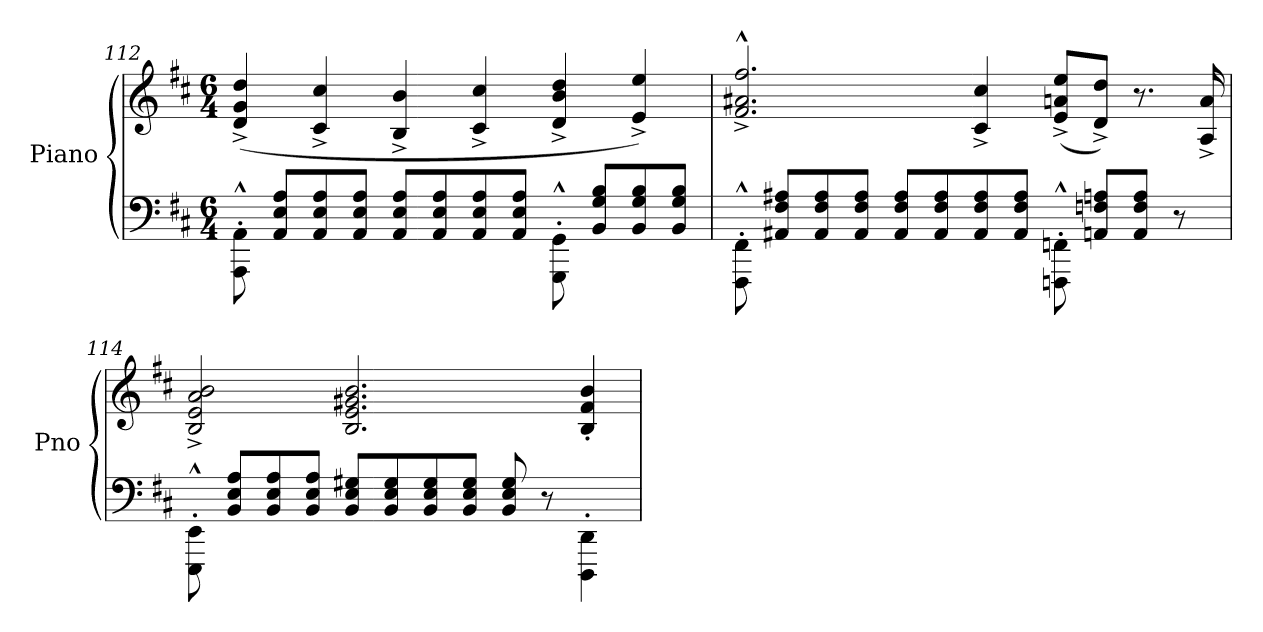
**kern	**kern
*part1	*part1
*staff2	*staff1
*I"Piano	*
*I'Pno	*
!!LO:LB:g=z
*clefF4	*clefG2
*k[f#c#]	*k[f#c#]
*M6/4	*M6/4
=112	=112
8AAA\'^^ 8AA\'^^	(4d/^ 4g/^ 4dd/^
8AA/ 8E/ 8A/L	.
8AA/ 8E/ 8A/	4c#/^ 4cc#/^
8AA/ 8E/ 8A/J	.
8AA/ 8E/ 8A/L	4B/^ 4b/^
8AA/ 8E/ 8A/	.
8AA/ 8E/ 8A/	4c#/^ 4cc#/^
8AA/ 8E/ 8A/J	.
8GGG\'^^ 8GG\'^^	4d/^ 4b/^ 4dd/^
8BB/ 8G/ 8B/L	.
8BB/ 8G/ 8B/	4e/^ 4ee/^)
8BB/ 8G/ 8B/J	.
=113	=113
8FFF#\'^^ 8FF#\'^^	2.f#/^^^ 2.a#X/^^^ 2.ff#/^^^
8AA#X/ 8F#/ 8A#X/L	.
8AA#/ 8F#/ 8A#/	.
8AA#/ 8F#/ 8A#/J	.
8AA#/ 8F#/ 8A#/L	.
8AA#/ 8F#/ 8A#/	.
8AA#/ 8F#/ 8A#/	4c#/^ 4cc#/^
8AA#/ 8F#/ 8A#/J	.
8FFFn\'^^ 8FFn\'^^	(8e/^ 8an/^ 8ee/^L
8AAn/ 8Fn/ 8An/L	8d/^ 8dd/^J)
8AA/ 8F/ 8A/J	8.r
8r	.
.	16A/^ 16a/^
=114	=114
8EEE\'^^ 8EE\'^^	2B/^ 2e/^ 2a/^ 2b/^
8BB/ 8E/ 8A/L	.
8BB/ 8E/ 8A/	.
8BB/ 8E/ 8A/J	.
8BB/ 8E/ 8G#X/L	2.B/ 2.e/ 2.g#X/ 2.b/
8BB/ 8E/ 8G#/	.
8BB/ 8E/ 8G#/	.
8BB/ 8E/ 8G#/J	.
8BB/ 8E/ 8G#/	.
8r	.
4DDD\' 4DD\'	4B/' 4f#/' 4b/'
=	=
*-	*-
